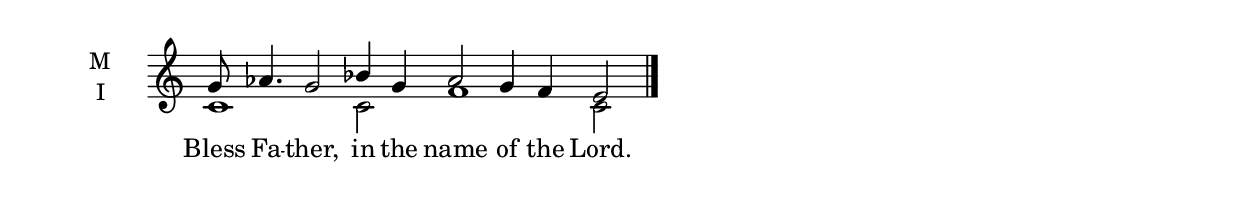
\version "2.18.0"

% Provide an easy way to group a bunch of text together on a breve
% http://lilypond.org/doc/v2.18/Documentation/notation/working-with-ancient-music_002d_002dscenarios-and-solutions
recite = \once \override LyricText.self-alignment-X = #-1


global = {
  \time 12/4 % Not used, Time_signature_engraver is removed from layout
  \key c \major
  \set Timing.defaultBarType = "" %% Only put bar lines where I say
}

lyricText = \lyricmode {
   Bless Fa -- ther, in   the name of the Lord.
}

melody = \relative g'
                    {\global g8 aes4.    g2    bes4 g   aes2 g4 f   e2  \bar "|." }
ison = \relative c' {\global c1 c2 f1 c2}


\score {
  \new ChoirStaff <<
    \new Staff \with {
      midiInstrument = "choir aahs"
      instrumentName = \markup \center-column { M I }
    } <<
      \new Voice = "melody" { \voiceOne \melody }
      \new Voice = "ison" { \voiceTwo \ison }
    >>
    \new Lyrics \with {
      \override VerticalAxisGroup #'staff-affinity = #CENTER
    } \lyricsto "melody" \lyricText

  >>
  \layout {
    \context {
      \Staff
      \remove "Time_signature_engraver"
    }
    \context {
      \Score
      \omit BarNumber
    }
  }
  \midi { \tempo 4 = 100
          \context {
            \Voice
            \remove "Dynamic_performer"
    }
  }
}




